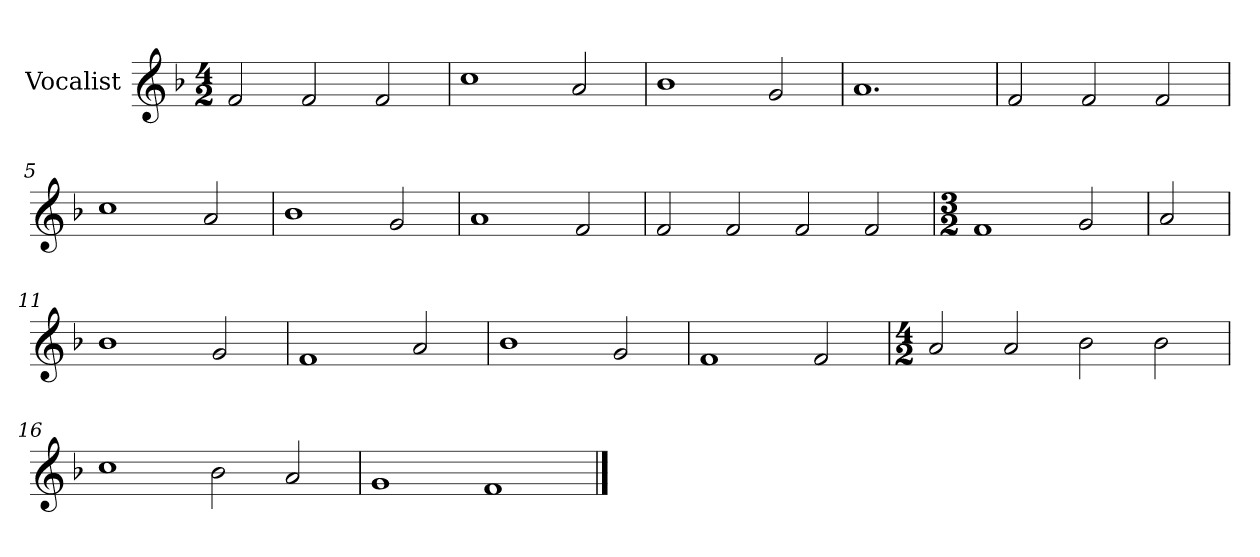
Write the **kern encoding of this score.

**kern
*part1
*staff1
*I"Vocalist
*k[b-]
*F:
*M4/2
=
2f
2f
2f
=1
1cc
2a
=2
1b-
2g
=3
1.a
=4
2f
2f
2f
=5
1cc
2a
=6
1b-
2g
=7
1a
2f
=8
2f
2f
2f
2f
=9
*M3/2
1f
2g
=10
2a
=11
1b-
2g
=12
1f
2a
=13
1b-
2g
=14
1f
2f
=15
*M4/2
2a
2a
2b-
2b-
=16
1cc
2b-
2a
=17
1g
1f
==
*-
